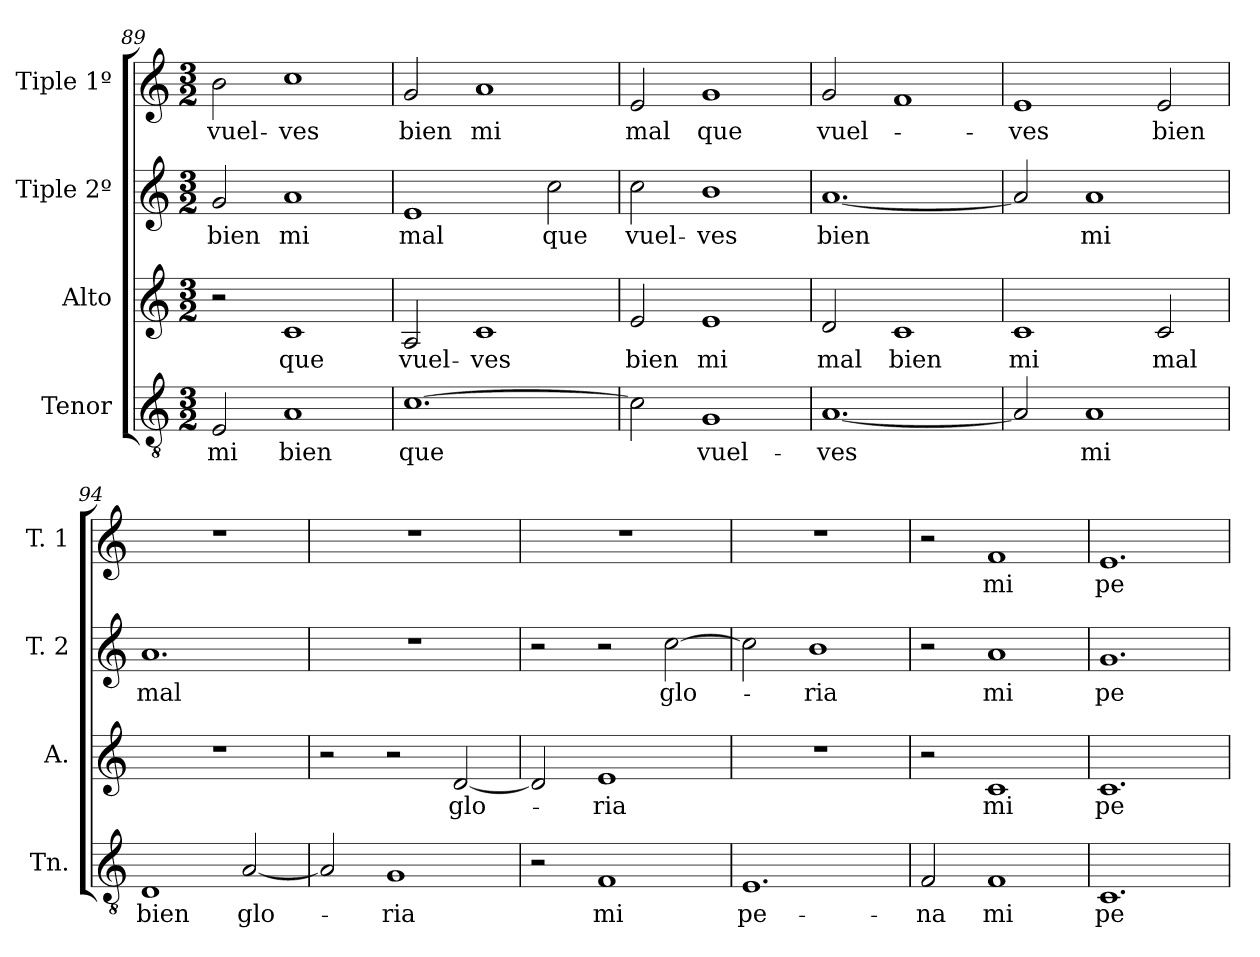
**kern	**text	**kern	**text	**kern	**text	**kern	**text
*part4	*part4	*part3	*part3	*part2	*part2	*part1	*part1
*staff4	*staff4	*staff3	*staff3	*staff2	*staff2	*staff1	*staff1
*I"Tenor	*	*I"Alto	*	*I"Tiple 2º	*	*I"Tiple 1º	*
*I'Tn.	*	*I'A.	*	*I'T. 2	*	*I'T. 1	*
*clefGv2	*	*clefG2	*	*clefG2	*	*clefG2	*
*M3/2	*	*M3/2	*	*M3/2	*	*M3/2	*
=89	=89	=89	=89	=89	=89	=89	=89
2E	mi	2r	.	2g	bien	2b	vuel-
1A	bien	1c	que	1a	mi	1cc	-ves
=90	=90	=90	=90	=90	=90	=90	=90
[1.c	que	2A	vuel-	1e	mal	2g	bien
.	.	1c	-ves	.	.	1a	mi
.	.	.	.	2cc	que	.	.
=91	=91	=91	=91	=91	=91	=91	=91
2c]	.	2e	bien	2cc	vuel-	2e	mal
1G	vuel-	1e	mi	1b	-ves	1g	que
=92	=92	=92	=92	=92	=92	=92	=92
[1.A	-ves	2d	mal	[1.a	bien	2g	vuel-
.	.	1c	bien	.	.	1f	.
=93	=93	=93	=93	=93	=93	=93	=93
2A]	.	1c	mi	2a]	.	1e	-ves
1A	mi	.	.	1a	mi	.	.
.	.	2c	mal	.	.	2e	bien
=94	=94	=94	=94	=94	=94	=94	=94
1D	bien	1.r	.	1.a	mal	1.r	.
[2A	glo-	.	.	.	.	.	.
=95	=95	=95	=95	=95	=95	=95	=95
2A]	.	2r	.	1.r	.	1.r	.
1G	-ria	2r	.	.	.	.	.
.	.	[2d	glo-	.	.	.	.
=96	=96	=96	=96	=96	=96	=96	=96
2r	.	2d]	.	2r	.	1.r	.
1F	mi	1e	-ria	2r	.	.	.
.	.	.	.	[2cc	glo-	.	.
=97	=97	=97	=97	=97	=97	=97	=97
1.E	pe-	1.r	.	2cc]	.	1.r	.
.	.	.	.	1b	-ria	.	.
=98	=98	=98	=98	=98	=98	=98	=98
2F	-na	2r	.	2r	.	2r	.
1F	mi	1c	mi	1a	mi	1f	mi
=99	=99	=99	=99	=99	=99	=99	=99
1.C	pe	1.c	pe-	1.g	pe-	1.e	pe-
=	=	=	=	=	=	=	=
*-	*-	*-	*-	*-	*-	*-	*-
